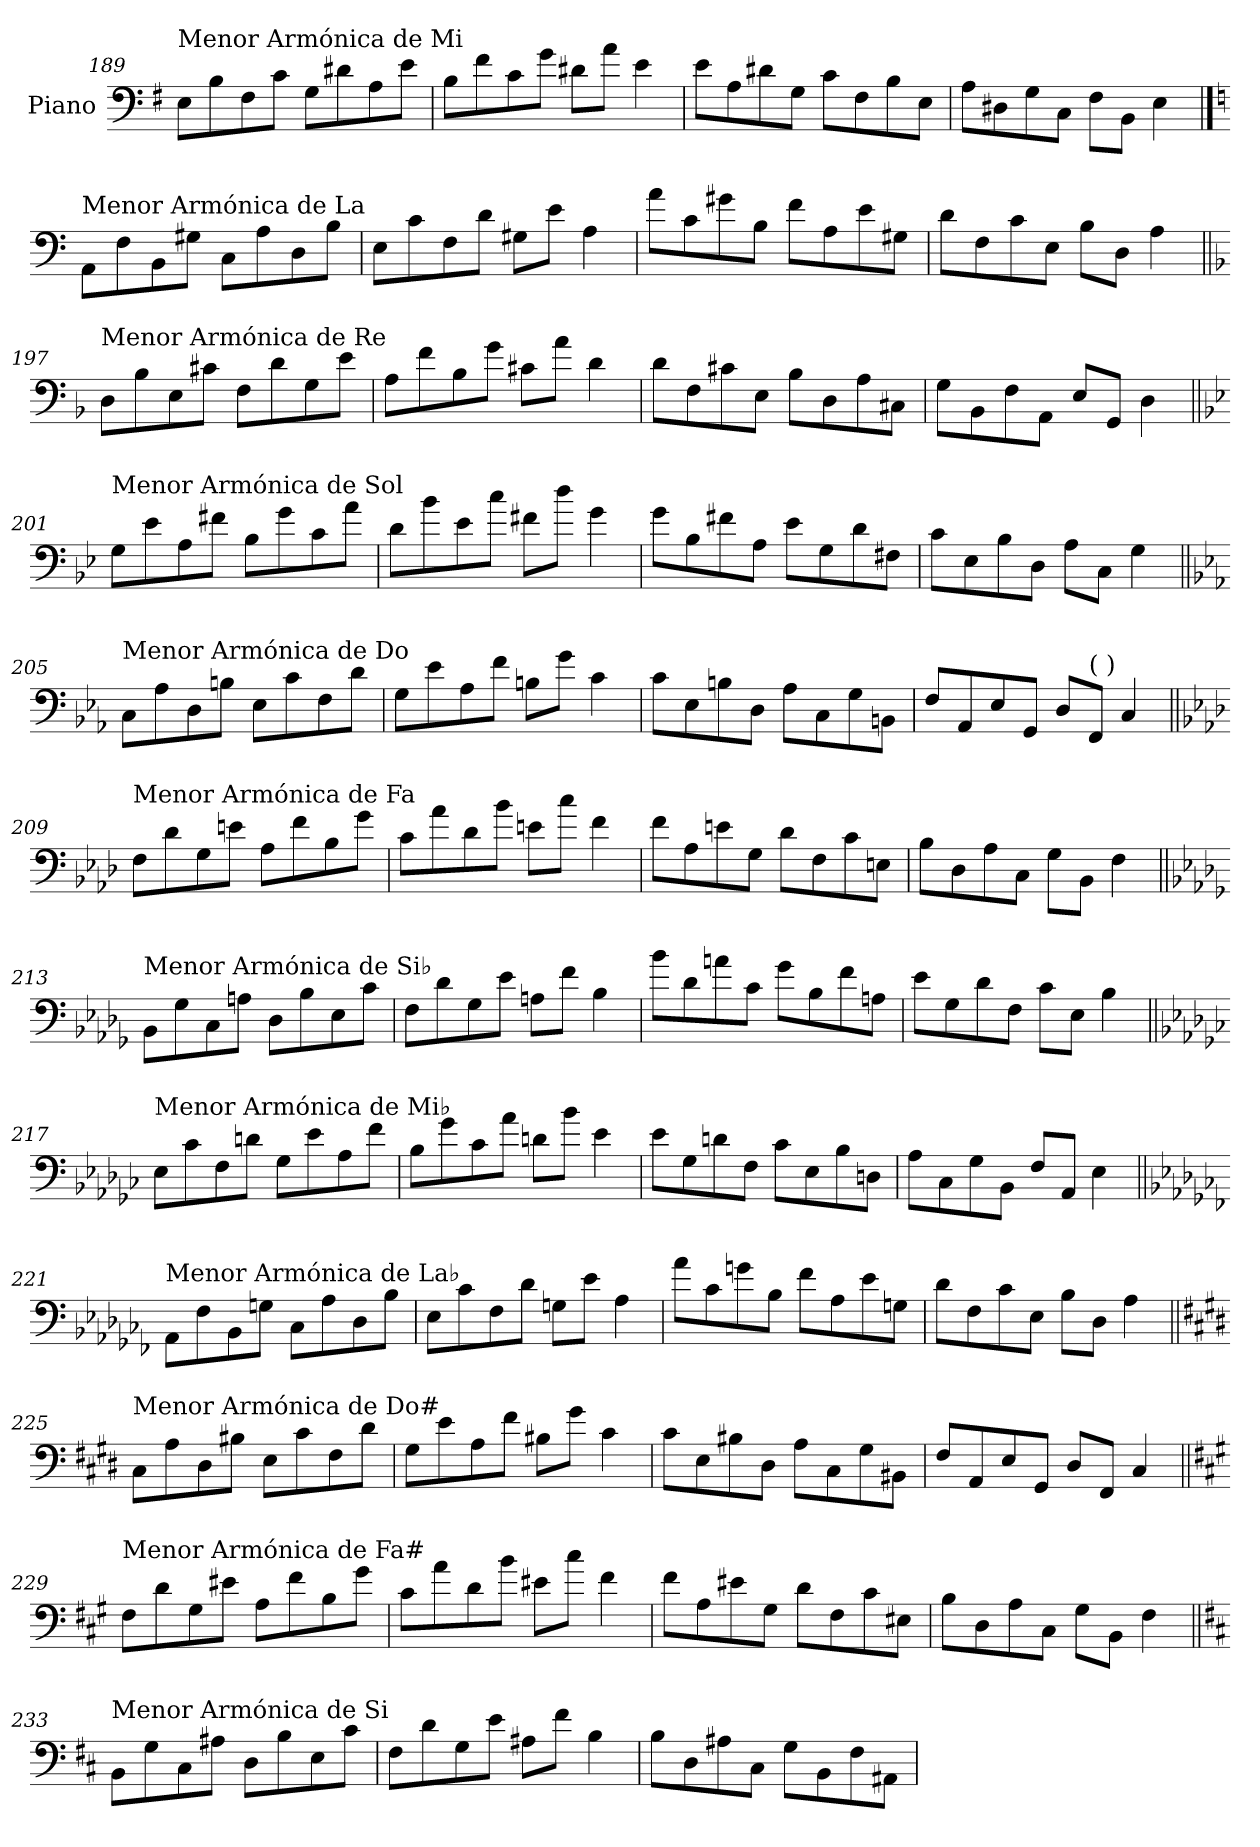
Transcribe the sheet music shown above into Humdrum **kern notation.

**kern
*part1
*staff1
*I"Piano
*I'Pno.
!!LO:LB:g=z
*clefF4
*k[f#]
=189
!LO:TX:a:t=Menor Armónica de Mi
8E\L
8B\
8F#\
8c\J
8G\L
8d#X\
8A\
8e\J
=190
8B\L
8f#\
8c\
8g\J
8d#X\L
8a\J
4e\
=191
8e\L
8A\
8d#X\
8G\J
8c\L
8F#\
8B\
8E\J
=192
8A\L
8D#X\
8G\
8C\J
8F#\L
8BB\J
4E\
!!LO:PB:g=z
==193
*k[]
!LO:TX:a:t=Menor Armónica de La
8AA\L
8F\
8BB\
8G#X\J
8C\L
8A\
8D\
8B\J
=194
8E\L
8c\
8F\
8d\J
8G#X\L
8e\J
4A\
=195
8a\L
8c\
8g#X\
8B\J
8f\L
8A\
8e\
8G#X\J
=196
8d\L
8F\
8c\
8E\J
8B\L
8D\J
4A\
!!LO:LB:g=z
=197||
*k[b-]
!LO:TX:a:t=Menor Armónica de Re
8D\L
8B-\
8E\
8c#X\J
8F\L
8d\
8G\
8e\J
=198
8A\L
8f\
8B-\
8g\J
8c#X\L
8a\J
4d\
=199
8d\L
8F\
8c#X\
8E\J
8B-\L
8D\
8A\
8C#X\J
=200
8G\L
8BB-\
8F\
8AA\J
8E/L
8GG/J
4D\
!!LO:LB:g=z
=201||
*k[b-e-]
!LO:TX:a:t=Menor Armónica de Sol
8G\L
8e-\
8A\
8f#X\J
8B-\L
8g\
8c\
8a\J
=202
8d\L
8b-\
8e-\
8cc\J
8f#X\L
8dd\J
4g\
=203
8g\L
8B-\
8f#X\
8A\J
8e-\L
8G\
8d\
8F#X\J
=204
8c\L
8E-\
8B-\
8D\J
8A\L
8C\J
4G\
!!LO:LB:g=z
=205||
*k[b-e-a-]
!LO:TX:a:t=Menor Armónica de Do
8C\L
8A-\
8D\
8Bn\J
8E-\L
8c\
8F\
8d\J
=206
8G\L
8e-\
8A-\
8f\J
8Bn\L
8g\J
4c\
=207
8c\L
8E-\
8Bn\
8D\J
8A-\L
8C\
8G\
8BBn\J
=208
8F/L
8AA-/
8E-/
8GG/J
8D/L
!LO:TX:a:t=(    )
8FF/J
4C/
!!LO:LB:g=z
=209||
*k[b-e-a-d-]
!LO:TX:a:t=Menor Armónica de Fa
8F\L
8d-\
8G\
8en\J
8A-\L
8f\
8B-\
8g\J
=210
8c\L
8a-\
8d-\
8b-\J
8en\L
8cc\J
4f\
=211
8f\L
8A-\
8en\
8G\J
8d-\L
8F\
8c\
8En\J
=212
8B-\L
8D-\
8A-\
8C\J
8G\L
8BB-\J
4F\
!!LO:LB:g=z
=213||
*k[b-e-a-d-g-]
!LO:TX:a:t=Menor Armónica de Si♭
8BB-\L
8G-\
8C\
8An\J
8D-\L
8B-\
8E-\
8c\J
=214
8F\L
8d-\
8G-\
8e-\J
8An\L
8f\J
4B-\
=215
8b-\L
8d-\
8an\
8c\J
8g-\L
8B-\
8f\
8An\J
=216
8e-\L
8G-\
8d-\
8F\J
8c\L
8E-\J
4B-\
!!LO:PB:g=z
=217||
*k[b-e-a-d-g-c-]
!LO:TX:a:t=Menor Armónica de Mi♭
8E-\L
8c-\
8F\
8dn\J
8G-\L
8e-\
8A-\
8f\J
=218
8B-\L
8g-\
8c-\
8a-\J
8dn\L
8b-\J
4e-\
=219
8e-\L
8G-\
8dn\
8F\J
8c-\L
8E-\
8B-\
8Dn\J
=220
8A-\L
8C-\
8G-\
8BB-\J
8F/L
8AA-/J
4E-\
!!LO:LB:g=z
=221||
*k[b-e-a-d-g-c-f-]
!LO:TX:a:t=Menor Armónica de La♭
8AA-\L
8F-\
8BB-\
8Gn\J
8C-\L
8A-\
8D-\
8B-\J
=222
8E-\L
8c-\
8F-\
8d-\J
8Gn\L
8e-\J
4A-\
=223
8a-\L
8c-\
8gn\
8B-\J
8f-\L
8A-\
8e-\
8Gn\J
=224
8d-\L
8F-\
8c-\
8E-\J
8B-\L
8D-\J
4A-\
!!LO:LB:g=z
=225||
*k[f#c#g#d#]
!LO:TX:a:t=Menor Armónica de Do#
8C#\L
8A\
8D#\
8B#X\J
8E\L
8c#\
8F#\
8d#\J
=226
8G#\L
8e\
8A\
8f#\J
8B#X\L
8g#\J
4c#\
=227
8c#\L
8E\
8B#X\
8D#\J
8A\L
8C#\
8G#\
8BB#X\J
=228
8F#/L
8AA/
8E/
8GG#/J
8D#/L
8FF#/J
4C#/
!!LO:LB:g=z
=229||
*k[f#c#g#]
!LO:TX:a:t=Menor Armónica de Fa#
8F#\L
8d\
8G#\
8e#X\J
8A\L
8f#\
8B\
8g#\J
=230
8c#\L
8a\
8d\
8b\J
8e#X\L
8cc#\J
4f#\
=231
8f#\L
8A\
8e#X\
8G#\J
8d\L
8F#\
8c#\
8E#X\J
=232
8B\L
8D\
8A\
8C#\J
8G#\L
8BB\J
4F#\
!!LO:LB:g=z
=233||
*k[f#c#]
!LO:TX:a:t=Menor Armónica de Si
8BB\L
8G\
8C#\
8A#X\J
8D\L
8B\
8E\
8c#\J
=234
8F#\L
8d\
8G\
8e\J
8A#X\L
8f#\J
4B\
=235
8B\L
8D\
8A#X\
8C#\J
8G\L
8BB\
8F#\
8AA#X\J
=
*-
